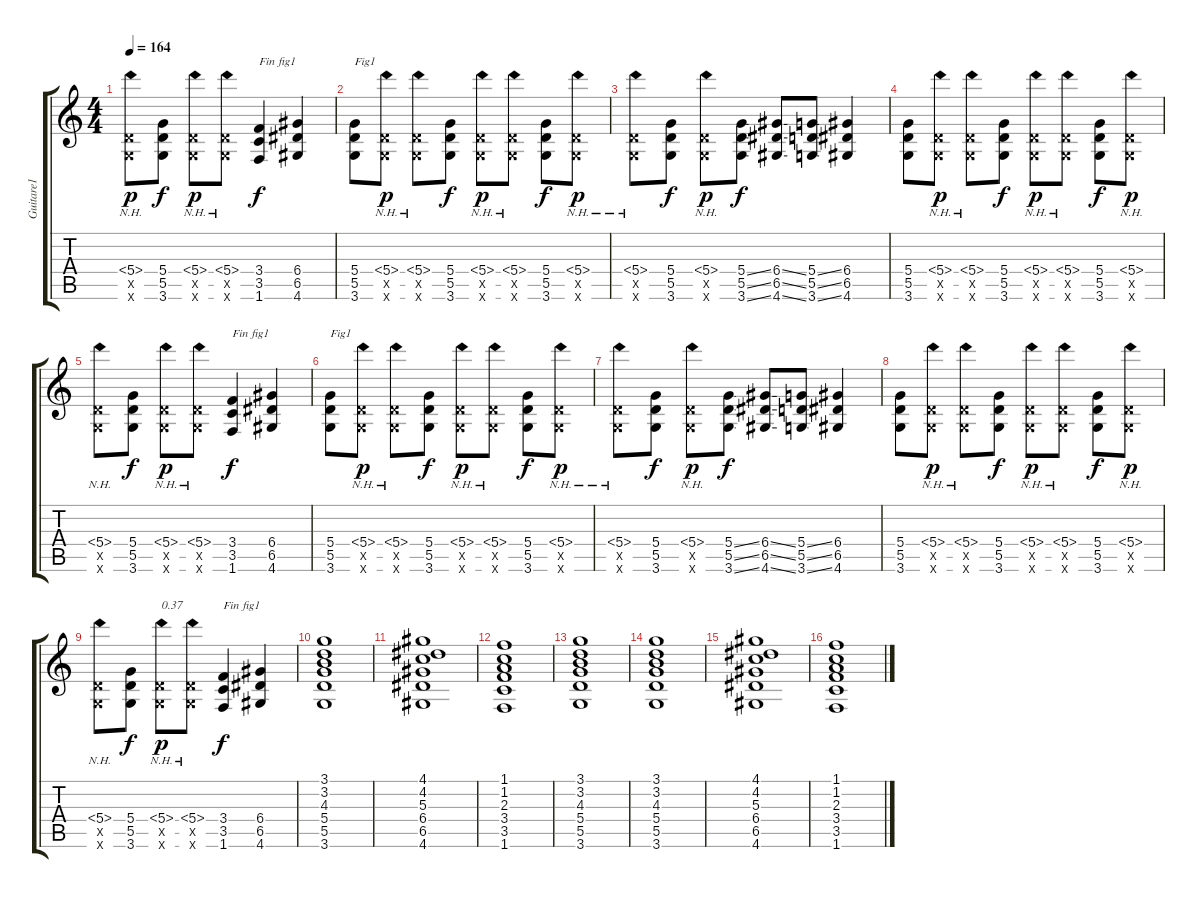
\track ("Guitare1" "Guitare1") {instrument distortionguitar}
\staff {score tabs}
\tuning (E4 B3 G3 D3 A2 E2) {hide}
\ts (4 4)
\tempo 164
\clef g2
\ks c
(5.4{nh} 5.5{x} 3.6{x}).8{dy p} (5.4 5.5 3.6).8{dy f} (5.4{nh} 5.5{x} 3.6{x}).8{dy p} (5.4{nh} 5.5{x} 3.6{x}).8 (3.4 3.5 1.6).4{txt "Fin fig1" dy f} (6.4 6.5 4.6).4 |
(5.4 5.5 3.6).8{txt "Fig1"} (5.4{nh} 5.5{x} 3.6{x}).8{dy p} (5.4{nh} 5.5{x} 3.6{x}).8 (5.4 5.5 3.6).8{dy f} (5.4{nh} 5.5{x} 3.6{x}).8{dy p} (5.4{nh} 5.5{x} 3.6{x}).8 (5.4 5.5 3.6).8{dy f} (5.4{nh} 5.5{x} 3.6{x}).8{dy p} |
(5.4{nh} 5.5{x} 3.6{x}).8 (5.4 5.5 3.6).8{dy f} (5.4{nh} 5.5{x} 3.6{x}).8{dy p} (5.4{ss} 5.5{ss} 3.6{ss}).8{dy f} (6.4{ss} 6.5{ss} 4.6{ss}).8 (5.4{ss} 5.5{ss} 3.6{ss}).8 (6.4 6.5 4.6).4 |
(5.4 5.5 3.6).8 (5.4{nh} 5.5{x} 3.6{x}).8{dy p} (5.4{nh} 5.5{x} 3.6{x}).8 (5.4 5.5 3.6).8{dy f} (5.4{nh} 5.5{x} 3.6{x}).8{dy p} (5.4{nh} 5.5{x} 3.6{x}).8 (5.4 5.5 3.6).8{dy f} (5.4{nh} 5.5{x} 3.6{x}).8{dy p} |
(5.4{nh} 5.5{x} 3.6{x}).8 (5.4 5.5 3.6).8{dy f} (5.4{nh} 5.5{x} 3.6{x}).8{dy p} (5.4{nh} 5.5{x} 3.6{x}).8 (3.4 3.5 1.6).4{txt "Fin fig1" dy f} (6.4 6.5 4.6).4 |
(5.4 5.5 3.6).8{txt "Fig1"} (5.4{nh} 5.5{x} 3.6{x}).8{dy p} (5.4{nh} 5.5{x} 3.6{x}).8 (5.4 5.5 3.6).8{dy f} (5.4{nh} 5.5{x} 3.6{x}).8{dy p} (5.4{nh} 5.5{x} 3.6{x}).8 (5.4 5.5 3.6).8{dy f} (5.4{nh} 5.5{x} 3.6{x}).8{dy p} |
(5.4{nh} 5.5{x} 3.6{x}).8 (5.4 5.5 3.6).8{dy f} (5.4{nh} 5.5{x} 3.6{x}).8{dy p} (5.4{ss} 5.5{ss} 3.6{ss}).8{dy f} (6.4{ss} 6.5{ss} 4.6{ss}).8 (5.4{ss} 5.5{ss} 3.6{ss}).8 (6.4 6.5 4.6).4 |
(5.4 5.5 3.6).8 (5.4{nh} 5.5{x} 3.6{x}).8{dy p} (5.4{nh} 5.5{x} 3.6{x}).8 (5.4 5.5 3.6).8{dy f} (5.4{nh} 5.5{x} 3.6{x}).8{dy p} (5.4{nh} 5.5{x} 3.6{x}).8 (5.4 5.5 3.6).8{dy f} (5.4{nh} 5.5{x} 3.6{x}).8{dy p} |
(5.4{nh} 5.5{x} 3.6{x}).8 (5.4 5.5 3.6).8{dy f} (5.4{nh} 5.5{x} 3.6{x}).8{txt "0.37" dy p} (5.4{nh} 5.5{x} 3.6{x}).8 (3.4 3.5 1.6).4{txt "Fin fig1" dy f} (6.4 6.5 4.6).4 |
(3.1 3.2 4.3 5.4 5.5 3.6).1 |
(4.1 4.2 5.3 6.4 6.5 4.6).1 |
(1.1 1.2 2.3 3.4 3.5 1.6).1 |
(3.1 3.2 4.3 5.4 5.5 3.6).1 |
(3.1 3.2 4.3 5.4 5.5 3.6).1 |
(4.1 4.2 5.3 6.4 6.5 4.6).1 |
(1.1 1.2 2.3 3.4 3.5 1.6).1
